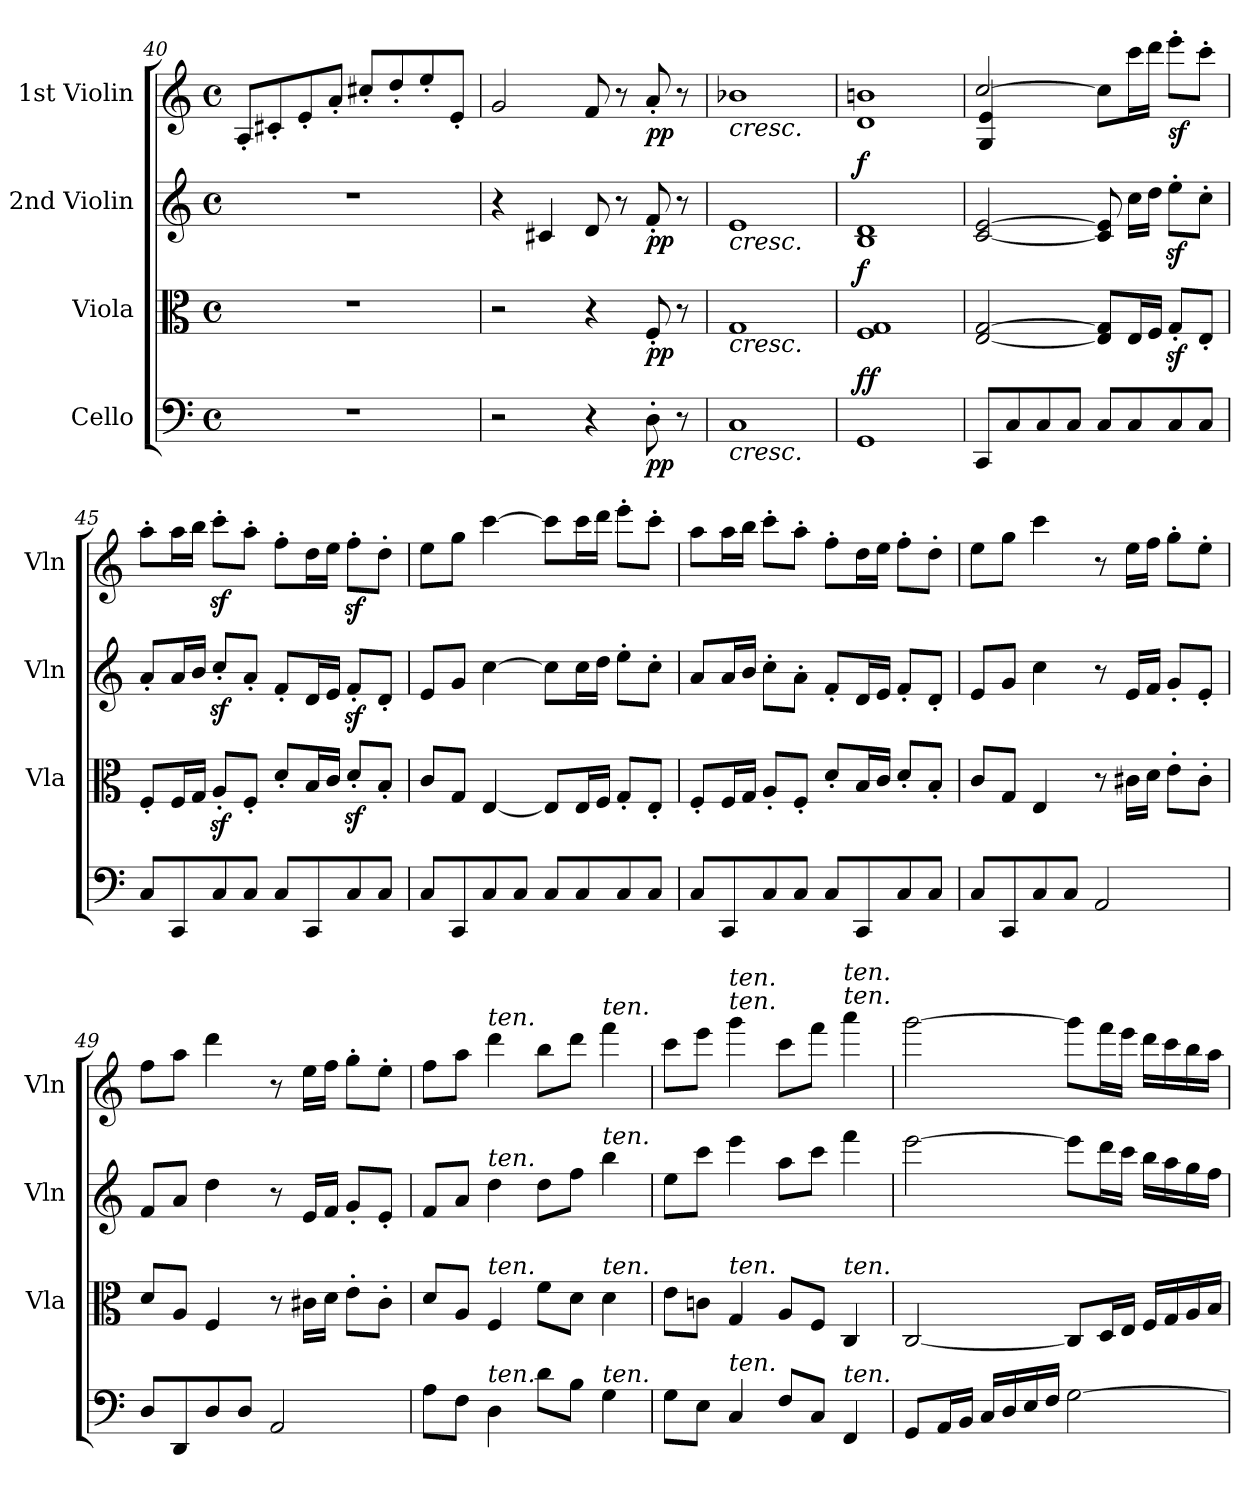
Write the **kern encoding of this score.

**kern	**dynam	**kern	**dynam	**kern	**dynam	**kern	**dynam
*part4	*part4	*part3	*part3	*part2	*part2	*part1	*part1
*staff4	*staff4	*staff3	*staff3	*staff2	*staff2	*staff1	*staff1
*I"Cello	*	*I"Viola	*	*I"2nd Violin	*	*I"1st Violin	*
*	*	*I'Vla	*	*I'Vln	*	*I'Vln	*
*clefF4	*	*clefC3	*	*clefG2	*	*clefG2	*
*k[]	*	*k[]	*	*k[]	*	*k[]	*
*M4/4	*	*M4/4	*	*M4/4	*	*M4/4	*
*met(c)	*	*met(c)	*	*met(c)	*	*met(c)	*
=40	=40	=40	=40	=40	=40	=40	=40
1r	.	1r	.	1r	.	8A'/L	.
.	.	.	.	.	.	8c#X'/	.
.	.	.	.	.	.	8e'/	.
.	.	.	.	.	.	8a'/J	.
.	.	.	.	.	.	8cc#X'/L	.
.	.	.	.	.	.	8dd'/	.
.	.	.	.	.	.	8ee'/	.
.	.	.	.	.	.	8e'/J	.
=41	=41	=41	=41	=41	=41	=41	=41
2r	.	2r	.	4r	.	2g/	.
.	.	.	.	4c#X/	.	.	.
4r	.	4r	.	8d/	.	8f/	.
.	.	.	.	8r	.	8r	.
!	!LO:DY:b	!	!LO:DY:b	!	!LO:DY:b	!	!LO:DY:b
8D'\	pp	8F'/	pp	8f'/	pp	8a'/	pp
8r	.	8r	.	8r	.	8r	.
=42	=42	=42	=42	=42	=42	=42	=42
!	!	!	!	!	!	!LO:TX:b:i:t=cresc.	!
!	!	!	!	!LO:TX:b:i:t=cresc.	!	!	!
!	!	!LO:TX:b:i:t=cresc.	!	!	!	!	!
!LO:TX:b:i:t=cresc.	!	!	!	!	!	!	!
1C	.	1G	.	1e	.	1b-X	.
=43	=43	=43	=43	=43	=43	=43	=43
!	!LO:DY:b	!	!	!	!	!	!
!	!LO:DY:n=1:a	!	!LO:DY:a	!	!LO:DY:a	!	!
1GG	f f	1F 1G	f	1B 1d	f	1d 1bn	.
=44	=44	=44	=44	=44	=44	=44	=44
*	*	*	*	*	*	*^	*
8CC/L	.	[2E/ [2G/	.	[2c/ [2e/	.	[2cc/	4G/ 4e/	.
8C/	.	.	.	.	.	.	.	.
8C/	.	.	.	.	.	.	2.ryy	.
8C/J	.	.	.	.	.	.	.	.
8C/L	.	8E/] 8G/]L	.	8c/] 8e/]	.	8cc\L]	.	.
8C/	.	16E/L	.	16cc\LL	.	16ccc\L	.	.
.	.	16F/JJ	.	16dd\JJ	.	16ddd\JJ	.	.
!	!	!	!	!	!	!	!	!LO:DY:b
8C/	.	8Gz<'/L	.	8eez<'\L	.	8eee'\L	.	sf
8C/J	.	8E'/J	.	8cc'\J	.	8ccc'\J	.	.
*	*	*	*	*	*	*v	*v	*
=45	=45	=45	=45	=45	=45	=45	=45
8C/L	.	8F'/L	.	8a'/L	.	8aa'\L	.
8CC/	.	16F/L	.	16a/L	.	16aa\L	.
.	.	16G/JJ	.	16b/JJ	.	16bb\JJ	.
8C/	.	8Az<'/L	.	8ccz<'/L	.	8cccz<'\L	.
8C/J	.	8F'/J	.	8a'/J	.	8aa'\J	.
8C/L	.	8d'/L	.	8f'/L	.	8ff'\L	.
8CC/	.	16B/L	.	16d/L	.	16dd\L	.
.	.	16c/JJ	.	16e/JJ	.	16ee\JJ	.
8C/	.	8dz<'/L	.	8fz<'/L	.	8ffz<'\L	.
8C/J	.	8B'/J	.	8d'/J	.	8dd'\J	.
=46	=46	=46	=46	=46	=46	=46	=46
8C/L	.	8c/L	.	8e/L	.	8ee\L	.
8CC/	.	8G/J	.	8g/J	.	8gg\J	.
8C/	.	[4E/	.	[4cc\	.	[4ccc\	.
8C/J	.	.	.	.	.	.	.
8C/L	.	8E/L]	.	8cc\L]	.	8ccc\L]	.
8C/	.	16E/L	.	16cc\L	.	16ccc\L	.
.	.	16F/JJ	.	16dd\JJ	.	16ddd\JJ	.
8C/	.	8G'/L	.	8ee'\L	.	8eee'\L	.
8C/J	.	8E'/J	.	8cc'\J	.	8ccc'\J	.
=47	=47	=47	=47	=47	=47	=47	=47
8C/L	.	8F'/L	.	8a/L	.	8aa\L	.
8CC/	.	16F/L	.	16a/L	.	16aa\L	.
.	.	16G/JJ	.	16b/JJ	.	16bb\JJ	.
8C/	.	8A'/L	.	8cc'\L	.	8ccc'\L	.
8C/J	.	8F'/J	.	8a'\J	.	8aa'\J	.
8C/L	.	8d'/L	.	8f'/L	.	8ff'\L	.
8CC/	.	16B/L	.	16d/L	.	16dd\L	.
.	.	16c/JJ	.	16e/JJ	.	16ee\JJ	.
8C/	.	8d'/L	.	8f'/L	.	8ff'\L	.
8C/J	.	8B'/J	.	8d'/J	.	8dd'\J	.
=48	=48	=48	=48	=48	=48	=48	=48
8C/L	.	8c/L	.	8e/L	.	8ee\L	.
8CC/	.	8G/J	.	8g/J	.	8gg\J	.
8C/	.	4E/	.	4cc\	.	4ccc\	.
8C/J	.	.	.	.	.	.	.
2AA/	.	8r	.	8r	.	8r	.
.	.	16c#X\LL	.	16e/LL	.	16ee\LL	.
.	.	16d\JJ	.	16f/JJ	.	16ff\JJ	.
.	.	8e'\L	.	8g'/L	.	8gg'\L	.
.	.	8c#'\J	.	8e'/J	.	8ee'\J	.
=49	=49	=49	=49	=49	=49	=49	=49
8D/L	.	8d/L	.	8f/L	.	8ff\L	.
8DD/	.	8A/J	.	8a/J	.	8aa\J	.
8D/	.	4F/	.	4dd\	.	4ddd\	.
8D/J	.	.	.	.	.	.	.
2AA/	.	8r	.	8r	.	8r	.
.	.	16c#X\LL	.	16e/LL	.	16ee\LL	.
.	.	16d\JJ	.	16f/JJ	.	16ff\JJ	.
.	.	8e'\L	.	8g'/L	.	8gg'\L	.
.	.	8c#'\J	.	8e'/J	.	8ee'\J	.
=50	=50	=50	=50	=50	=50	=50	=50
8A\L	.	8d/L	.	8f/L	.	8ff\L	.
8F\J	.	8A/J	.	8a/J	.	8aa\J	.
!	!	!	!	!	!	!LO:TX:a:i:t=ten.	!
!	!	!	!	!LO:TX:a:i:t=ten.	!	!	!
!	!	!LO:TX:a:i:t=ten.	!	!	!	!	!
!LO:TX:a:i:t=ten.	!	!	!	!	!	!	!
4D\	.	4F/	.	4dd\	.	4ddd\	.
8d\L	.	8f\L	.	8dd\L	.	8bb\L	.
8B\J	.	8d\J	.	8ff\J	.	8ddd\J	.
!	!	!	!	!	!	!LO:TX:a:i:t=ten.	!
!	!	!	!	!LO:TX:a:i:t=ten.	!	!	!
!	!	!LO:TX:a:i:t=ten.	!	!	!	!	!
!LO:TX:a:i:t=ten.	!	!	!	!	!	!	!
4G\	.	4d\	.	4bb\	.	4fff\	.
=51	=51	=51	=51	=51	=51	=51	=51
8G\L	.	8e\L	.	8ee\L	.	8ccc\L	.
8E\J	.	8cn\J	.	8ccc\J	.	8eee\J	.
!	!	!	!	!	!	!LO:TX:a:i:t=ten.	!
!	!	!	!	!	!	!LO:TX:a:i:t=ten.	!
!	!	!LO:TX:a:i:t=ten.	!	!	!	!	!
!LO:TX:a:i:t=ten.	!	!	!	!	!	!	!
4C/	.	4G/	.	4eee\	.	4ggg\	.
8F/L	.	8A/L	.	8aa\L	.	8ccc\L	.
8C/J	.	8F/J	.	8ccc\J	.	8fff\J	.
!	!	!	!	!	!	!LO:TX:a:i:t=ten.	!
!	!	!	!	!	!	!LO:TX:a:i:t=ten.	!
!	!	!LO:TX:a:i:t=ten.	!	!	!	!	!
!LO:TX:a:i:t=ten.	!	!	!	!	!	!	!
4FF/	.	4C/	.	4fff\	.	4aaa\	.
=52	=52	=52	=52	=52	=52	=52	=52
8GG/L	.	[2C/	.	[2eee\	.	[2ggg\	.
16AA/L	.	.	.	.	.	.	.
16BB/JJ	.	.	.	.	.	.	.
16C/LL	.	.	.	.	.	.	.
16D/	.	.	.	.	.	.	.
16E/	.	.	.	.	.	.	.
16F/JJ	.	.	.	.	.	.	.
[2G\	.	8C/L]	.	8eee\L]	.	8ggg\L]	.
.	.	16D/L	.	16ddd\L	.	16fff\L	.
.	.	16E/JJ	.	16ccc\JJ	.	16eee\JJ	.
.	.	16F/LL	.	16bb\LL	.	16ddd\LL	.
.	.	16G/	.	16aa\	.	16ccc\	.
.	.	16A/	.	16gg\	.	16bb\	.
.	.	16B/JJ	.	16ff\JJ	.	16aa\JJ	.
=	=	=	=	=	=	=	=
*-	*-	*-	*-	*-	*-	*-	*-
